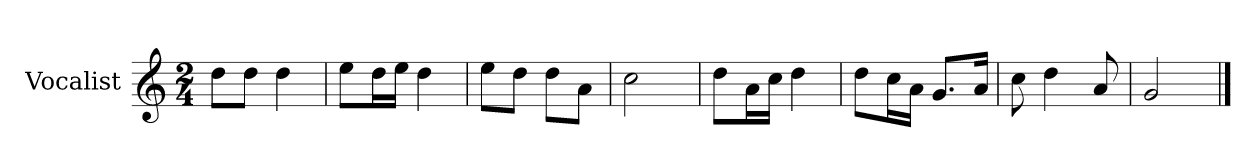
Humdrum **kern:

**kern
*part1
*staff1
*I"Vocalist
*k[]
*C:
*M2/4
=
8ddL
8ddJ
4dd
=1
8eeL
16ddL
16eeJJ
4dd
=2
8eeL
8ddJ
8ddL
8aJ
=3
2cc
=4
8ddL
16aL
16ccJJ
4dd
=5
8ddL
16ccL
16aJJ
8.gL
16aJk
=6
8cc
4dd
8a
=7
2g
==
*-
